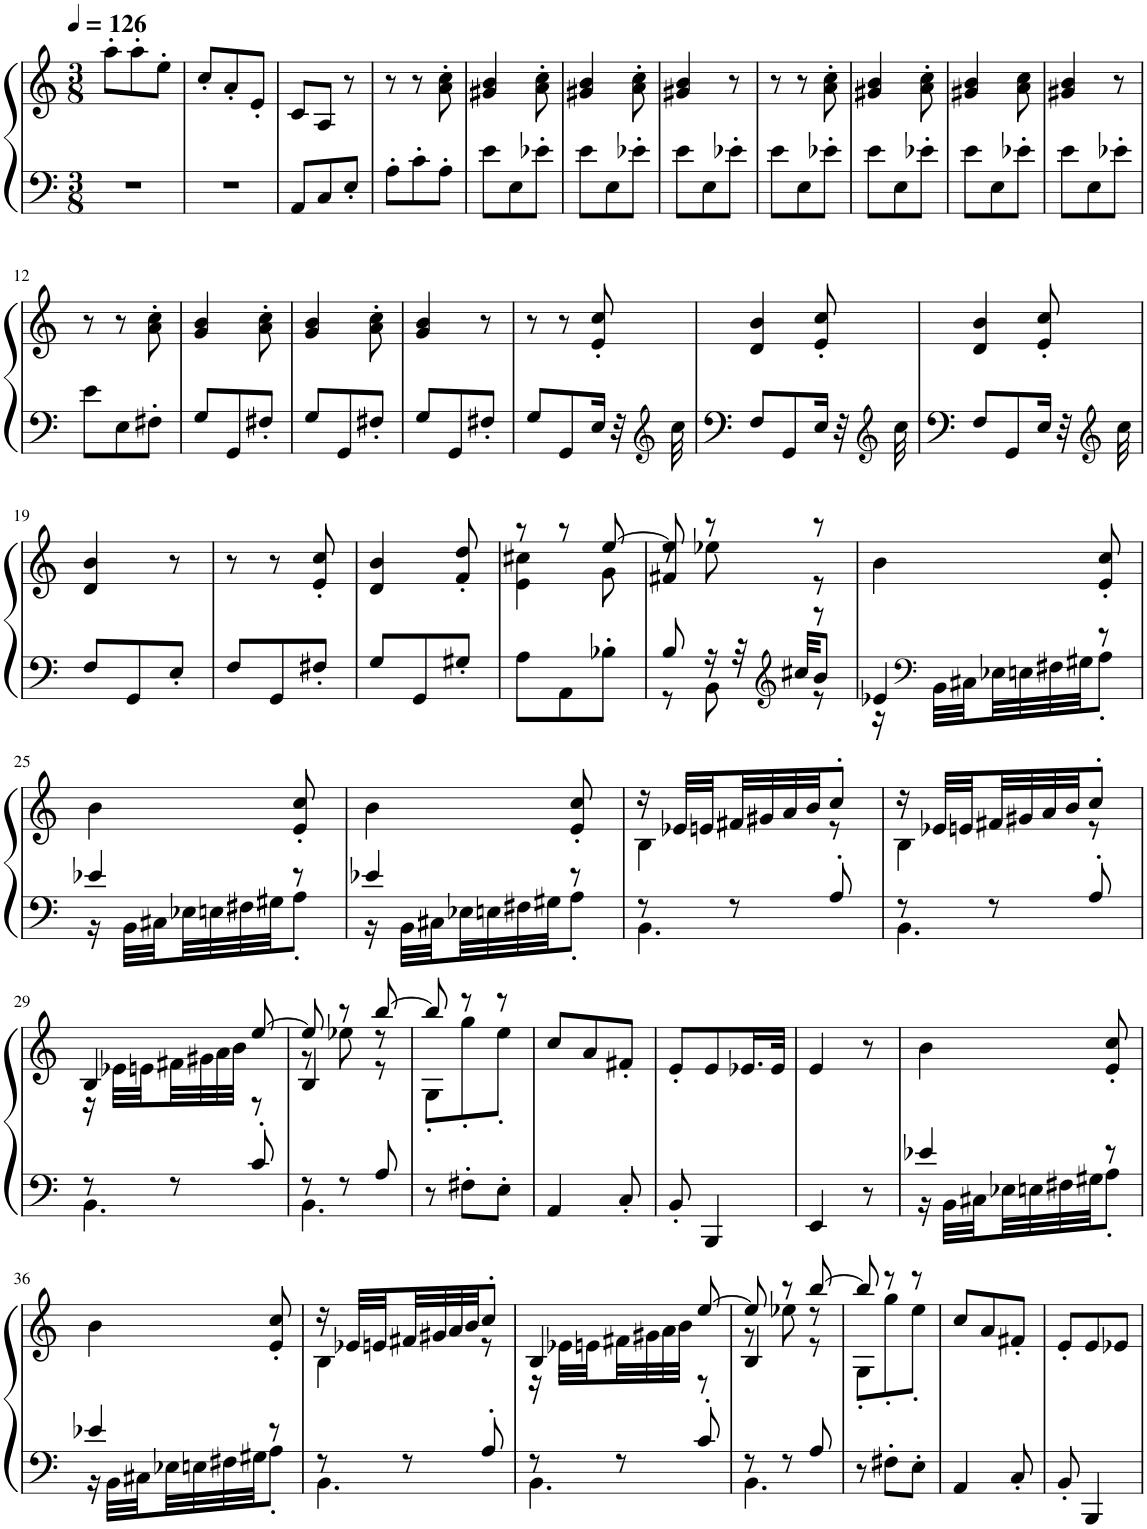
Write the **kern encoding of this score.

**kern	**kern
*part1	*part1
*staff2	*staff1
*I"Фортепиано, Klavier	*
*clefF4	*clefG2
*k[]	*k[]
*M3/8	*M3/8
*MM126	*MM126
=1	=1
4.r	8aa'\L
.	8aa'\
.	8ee'\J
=2	=2
4.r	8cc'/L
.	8a'/
.	8e'/J
=3	=3
8AA/L	8c/L
8C/	8A/J
8E'/J	8r
=4	=4
8A'\L	8r
8c'\	8r
8A'\J	8a\' 8cc\'
=5	=5
8e\L	4g#X/ 4b/
8E\	.
8e-X'\J	8a\' 8cc\'
=6	=6
8e\L	4g#X/ 4b/
8E\	.
8e-X'\J	8a\' 8cc\'
=7	=7
8e\L	4g#X/ 4b/
8E\	.
8e-X'\J	8r
=8	=8
8e\L	8r
8E\	8r
8e-X'\J	8a\' 8cc\'
=9	=9
8e\L	4g#X/ 4b/
8E\	.
8e-X'\J	8a\' 8cc\'
=10	=10
8e\L	4g#X/ 4b/
8E\	.
8e-X'\J	8a\ 8cc\
=11	=11
8e\L	4g#X/ 4b/
8E\	.
8e-X'\J	8r
!!LO:LB:g=z
=12	=12
8e\L	8r
8E\	8r
8F#X'\J	8a\' 8cc\'
=13	=13
8G/L	4g/ 4b/
8GG/	.
8F#X'/J	8a\' 8cc\'
=14	=14
8G/L	4g/ 4b/
8GG/	.
8F#X'/J	8a\' 8cc\'
=15	=15
8G/L	4g/ 4b/
8GG/	.
8F#X'/J	8r
=16	=16
8G/L	8r
8GG/	8r
16E/Jk	8e/' 8cc/'
32r	.
*clefG2	*
32cc\	.
=17	=17
8F/L	4d/ 4b/
8GG/	.
16E/Jk	8e/' 8cc/'
32r	.
*clefG2	*
32cc\	.
=18	=18
8F/L	4d/ 4b/
8GG/	.
16E/Jk	8e/' 8cc/'
32r	.
*clefG2	*
32cc\	.
!!LO:LB:g=z
=19	=19
8F/L	4d/ 4b/
8GG/	.
8E'/J	8r
=20	=20
8F/L	8r
8GG/	8r
8F#X'/J	8e/' 8cc/'
=21	=21
8G/L	4d/ 4b/
8GG/	.
8G#X'/J	8f/' 8dd/'
=22	=22
*	*^
8A\L	8r	4e\ 4cc#X\
8AA\	8r	.
8B-X'\J	[8ee/	8g\
=23	=23	=23
*^	*	*^
8B/	8r	8ee/]	8r	4f#X/
16r	8BB\	8r	8ee-X\	.
32r	.	.	.	.
*clefG2	*	*	*	*
32cc#X/KKL	.	.	.	.
8b/J	8r	8r	8r	8r
*	*	*v	*v	*v
=24	=24	=24
4e-X/	16r	4b\
*clefF4	*	*
.	32BB\LLL	.
.	32C#X\	.
.	32E-X\	.
.	32En\	.
.	32F#X\	.
.	32G#X\JJ	.
8r	8A'\J	8e/' 8cc/'
!!LO:LB:g=z
=25	=25	=25
4e-X/	16r	4b\
.	32BB\LLL	.
.	32C#X\	.
.	32E-X\	.
.	32En\	.
.	32F#X\	.
.	32G#X\JJ	.
8r	8A'\J	8e/' 8cc/'
=26	=26	=26
4e-X/	16r	4b\
.	32BB\LLL	.
.	32C#X\	.
.	32E-X\	.
.	32En\	.
.	32F#X\	.
.	32G#X\JJ	.
8r	8A'\J	8e/' 8cc/'
=27	=27	=27
*	*	*^
8r	4.BB\	16r	4B\
.	.	32e-X/LLL	.
.	.	32en/	.
8r	.	32f#X/	.
.	.	32g#X/	.
.	.	32a/	.
.	.	32b/JJ	.
8A'/	.	8cc'/J	8r
=28	=28	=28	=28
8r	4.BB\	16r	4B\
.	.	32e-X/LLL	.
.	.	32en/	.
8r	.	32f#X/	.
.	.	32g#X/	.
.	.	32a/	.
.	.	32b/JJ	.
8A'/	.	8cc'/J	8r
!!LO:LB:g=z	!!
=29	=29	=29	=29
8r	4.BB\	4B/	16r
.	.	.	32e-X\LLL
.	.	.	32en\
8r	.	.	32f#X\
.	.	.	32g#X\
.	.	.	32a\
.	.	.	32b\JJJ
8c'/	.	[8ee/	8r
=30	=30	=30	=30
*	*	*	*^
8r	4.BB\	8ee/]	8r	4B/
8r	.	8r	8ee-X\	.
8A/	.	[8bb/	8r	8r
*v	*v	*	*	*
*	*	*v	*v
=31	=31	=31
8r	8bb/]	8G'\L
8F#X'\L	8r	8gg'\
8E'\J	8r	8ee'\J
*	*v	*v
=32	=32
4AA/	8cc/L
.	8a/
8C'/	8f#X'/J
=33	=33
8BB'/	8e'/L
4BBB/	8e/
.	16.e-X/L
.	32e-/JJk
=34	=34
4EE/	4e/
8r	8r
=35	=35
*^	*
4e-X/	16r	4b\
.	32BB\LLL	.
.	32C#X\	.
.	32E-X\	.
.	32En\	.
.	32F#X\	.
.	32G#X\JJ	.
8r	8A'\J	8e/' 8cc/'
!!LO:LB:g=z
=36	=36	=36
4e-X/	16r	4b\
.	32BB\LLL	.
.	32C#X\	.
.	32E-X\	.
.	32En\	.
.	32F#X\	.
.	32G#X\JJ	.
8r	8A'\J	8e/' 8cc/'
=37	=37	=37
*	*	*^
8r	4.BB\	16r	4B\
.	.	32e-X/LLL	.
.	.	32en/	.
8r	.	32f#X/	.
.	.	32g#X/	.
.	.	32a/	.
.	.	32b/JJ	.
8A'/	.	8cc'/J	8r
=38	=38	=38	=38
8r	4.BB\	4B/	16r
.	.	.	32e-X\LLL
.	.	.	32en\
8r	.	.	32f#X\
.	.	.	32g#X\
.	.	.	32a\
.	.	.	32b\JJJ
8c'/	.	[8ee/	8r
=39	=39	=39	=39
*	*	*	*^
8r	4.BB\	8ee/]	8r	4B/
8r	.	8r	8ee-X\	.
8A/	.	[8bb/	8r	8r
*v	*v	*	*	*
*	*	*v	*v
=40	=40	=40
8r	8bb/]	8G'\L
8F#X'\L	8r	8gg'\
8E'\J	8r	8ee'\J
*	*v	*v
=41	=41
4AA/	8cc/L
.	8a/
8C'/	8f#X'/J
=42	=42
8BB'/	8e'/L
4BBB/	8e/
.	8e-X/J
=	=
*-	*-
